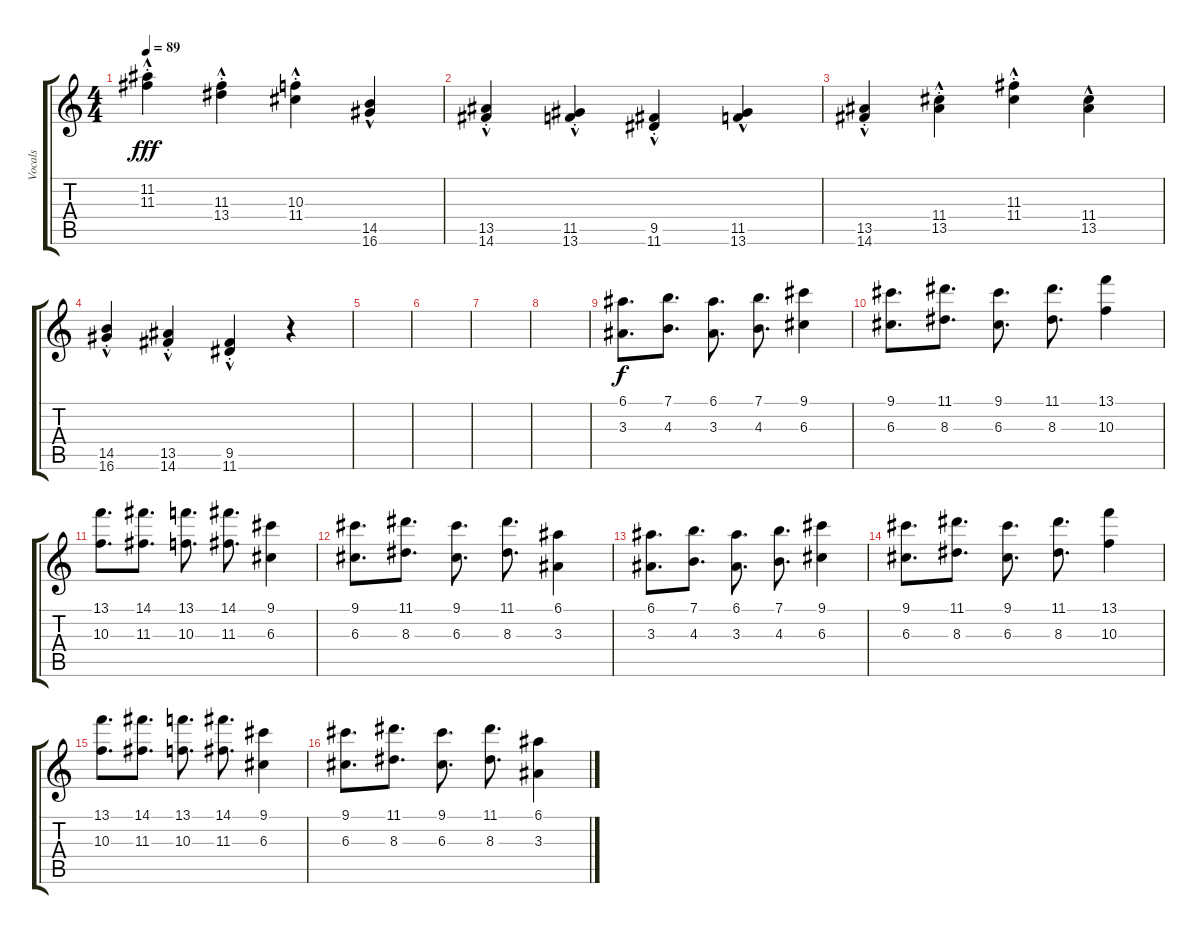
\track ("Vocals" "Vocals") {instrument electricguitarjazz}
\staff {score tabs}
\tuning (E4 B3 G3 D3 A2 E2) {hide}
\ts (4 4)
\tempo 89
\clef g2
\ks c
(11.2{hac st} 11.3{hac st}).4{dy fff} (11.3{hac st} 13.4{hac st}).4 (10.3{hac st} 11.4{hac st}).4 (14.5{hac} 16.6{hac}).4 |
(13.5{hac st} 14.6{hac st}).4 (11.5{hac st} 13.6{hac st}).4 (9.5{hac st} 11.6{hac st}).4 (11.5{hac} 13.6{hac}).4 |
(13.5{hac st} 14.6{hac st}).4 (11.4{hac st} 13.5{hac st}).4 (11.3{hac st} 11.4{hac st}).4 (11.4{hac} 13.5{hac}).4 |
(14.5{hac st} 16.6{hac st}).4 (13.5{hac st} 14.6{hac st}).4 (9.5{hac st} 11.6{hac st}).4 r.4 |
|
|
|
|
(6.1 3.3).8{d dy f} (7.1 4.3).8{d} (6.1 3.3).8{d} (7.1 4.3).8{d} (9.1 6.3).4 |
(9.1 6.3).8{d} (11.1 8.3).8{d} (9.1 6.3).8{d} (11.1 8.3).8{d} (13.1 10.3).4 |
(13.1 10.3).8{d} (14.1 11.3).8{d} (13.1 10.3).8{d} (14.1 11.3).8{d} (9.1 6.3).4 |
(9.1 6.3).8{d} (11.1 8.3).8{d} (9.1 6.3).8{d} (11.1 8.3).8{d} (6.1 3.3).4 |
(6.1 3.3).8{d} (7.1 4.3).8{d} (6.1 3.3).8{d} (7.1 4.3).8{d} (9.1 6.3).4 |
(9.1 6.3).8{d} (11.1 8.3).8{d} (9.1 6.3).8{d} (11.1 8.3).8{d} (13.1 10.3).4 |
(13.1 10.3).8{d} (14.1 11.3).8{d} (13.1 10.3).8{d} (14.1 11.3).8{d} (9.1 6.3).4 |
(9.1 6.3).8{d} (11.1 8.3).8{d} (9.1 6.3).8{d} (11.1 8.3).8{d} (6.1 3.3).4
